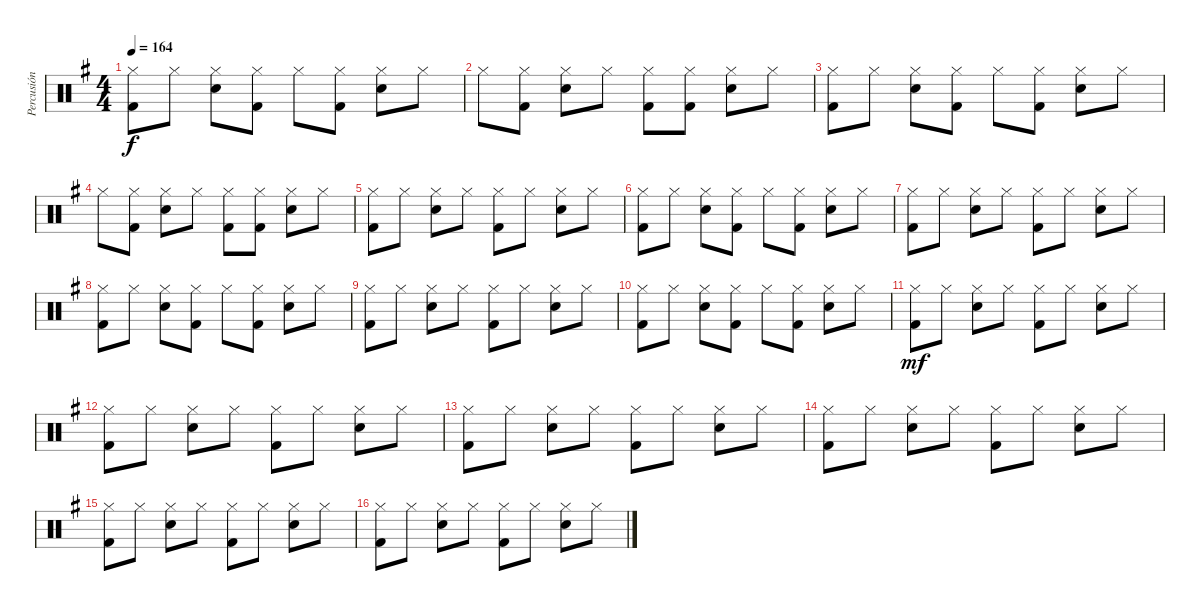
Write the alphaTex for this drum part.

\track ("Percusión" "Percusión") {instrument percussion}
\staff {score}
\articulation defaults
\ts (4 4)
\tempo 164
\clef neutral
\ks g
("Hi-Hat (closed)" "Kick (hit) 2").8{dy f} "Hi-Hat (closed)".8 ("Hi-Hat (closed)" "Electric Snare (hit)").8 ("Hi-Hat (closed)" "Kick (hit) 2").8 "Hi-Hat (closed)".8 ("Hi-Hat (closed)" "Kick (hit) 2").8 ("Hi-Hat (closed)" "Electric Snare (hit)").8 "Hi-Hat (closed)".8 |
"Hi-Hat (closed)".8 ("Hi-Hat (closed)" "Kick (hit) 2").8 ("Hi-Hat (closed)" "Electric Snare (hit)").8 "Hi-Hat (closed)".8 ("Hi-Hat (closed)" "Kick (hit) 2").8 ("Hi-Hat (closed)" "Kick (hit) 2").8 ("Hi-Hat (closed)" "Electric Snare (hit)").8 "Hi-Hat (closed)".8 |
("Hi-Hat (closed)" "Kick (hit) 2").8 "Hi-Hat (closed)".8 ("Hi-Hat (closed)" "Electric Snare (hit)").8 ("Hi-Hat (closed)" "Kick (hit) 2").8 "Hi-Hat (closed)".8 ("Hi-Hat (closed)" "Kick (hit) 2").8 ("Hi-Hat (closed)" "Electric Snare (hit)").8 "Hi-Hat (closed)".8 |
"Hi-Hat (closed)".8 ("Hi-Hat (closed)" "Kick (hit) 2").8 ("Hi-Hat (closed)" "Electric Snare (hit)").8 "Hi-Hat (closed)".8 ("Hi-Hat (closed)" "Kick (hit) 2").8 ("Hi-Hat (closed)" "Kick (hit) 2").8 ("Hi-Hat (closed)" "Electric Snare (hit)").8 "Hi-Hat (closed)".8 |
("Hi-Hat (closed)" "Kick (hit) 2").8 "Hi-Hat (closed)".8 ("Hi-Hat (closed)" "Electric Snare (hit)").8 "Hi-Hat (closed)".8 ("Hi-Hat (closed)" "Kick (hit) 2").8 "Hi-Hat (closed)".8 ("Hi-Hat (closed)" "Electric Snare (hit)").8 "Hi-Hat (closed)".8 |
("Hi-Hat (closed)" "Kick (hit) 2").8 "Hi-Hat (closed)".8 ("Hi-Hat (closed)" "Electric Snare (hit)").8 ("Hi-Hat (closed)" "Kick (hit) 2").8 "Hi-Hat (closed)".8 ("Hi-Hat (closed)" "Kick (hit) 2").8 ("Hi-Hat (closed)" "Electric Snare (hit)").8 "Hi-Hat (closed)".8 |
("Hi-Hat (closed)" "Kick (hit) 2").8 "Hi-Hat (closed)".8 ("Hi-Hat (closed)" "Electric Snare (hit)").8 "Hi-Hat (closed)".8 ("Hi-Hat (closed)" "Kick (hit) 2").8 "Hi-Hat (closed)".8 ("Hi-Hat (closed)" "Electric Snare (hit)").8 "Hi-Hat (closed)".8 |
("Hi-Hat (closed)" "Kick (hit) 2").8 "Hi-Hat (closed)".8 ("Hi-Hat (closed)" "Electric Snare (hit)").8 ("Hi-Hat (closed)" "Kick (hit) 2").8 "Hi-Hat (closed)".8 ("Hi-Hat (closed)" "Kick (hit) 2").8 ("Hi-Hat (closed)" "Electric Snare (hit)").8 "Hi-Hat (closed)".8 |
("Hi-Hat (closed)" "Kick (hit) 2").8 "Hi-Hat (closed)".8 ("Hi-Hat (closed)" "Electric Snare (hit)").8 "Hi-Hat (closed)".8 ("Hi-Hat (closed)" "Kick (hit) 2").8 "Hi-Hat (closed)".8 ("Hi-Hat (closed)" "Electric Snare (hit)").8 "Hi-Hat (closed)".8 |
("Hi-Hat (closed)" "Kick (hit) 2").8 "Hi-Hat (closed)".8 ("Hi-Hat (closed)" "Electric Snare (hit)").8 ("Hi-Hat (closed)" "Kick (hit) 2").8 "Hi-Hat (closed)".8 ("Hi-Hat (closed)" "Kick (hit) 2").8 ("Hi-Hat (closed)" "Electric Snare (hit)").8 "Hi-Hat (closed)".8 |
("Hi-Hat (closed)" "Kick (hit) 2").8{dy mf} "Hi-Hat (closed)".8 ("Hi-Hat (closed)" "Electric Snare (hit)").8 "Hi-Hat (closed)".8 ("Hi-Hat (closed)" "Kick (hit) 2").8 "Hi-Hat (closed)".8 ("Hi-Hat (closed)" "Electric Snare (hit)").8 "Hi-Hat (closed)".8 |
("Hi-Hat (closed)" "Kick (hit) 2").8 "Hi-Hat (closed)".8 ("Hi-Hat (closed)" "Electric Snare (hit)").8 "Hi-Hat (closed)".8 ("Hi-Hat (closed)" "Kick (hit) 2").8 "Hi-Hat (closed)".8 ("Hi-Hat (closed)" "Electric Snare (hit)").8 "Hi-Hat (closed)".8 |
("Hi-Hat (closed)" "Kick (hit) 2").8 "Hi-Hat (closed)".8 ("Hi-Hat (closed)" "Electric Snare (hit)").8 "Hi-Hat (closed)".8 ("Hi-Hat (closed)" "Kick (hit) 2").8 "Hi-Hat (closed)".8 ("Hi-Hat (closed)" "Electric Snare (hit)").8 "Hi-Hat (closed)".8 |
("Hi-Hat (closed)" "Kick (hit) 2").8 "Hi-Hat (closed)".8 ("Hi-Hat (closed)" "Electric Snare (hit)").8 "Hi-Hat (closed)".8 ("Hi-Hat (closed)" "Kick (hit) 2").8 "Hi-Hat (closed)".8 ("Hi-Hat (closed)" "Electric Snare (hit)").8 "Hi-Hat (closed)".8 |
("Hi-Hat (closed)" "Kick (hit) 2").8 "Hi-Hat (closed)".8 ("Hi-Hat (closed)" "Electric Snare (hit)").8 "Hi-Hat (closed)".8 ("Hi-Hat (closed)" "Kick (hit) 2").8 "Hi-Hat (closed)".8 ("Hi-Hat (closed)" "Electric Snare (hit)").8 "Hi-Hat (closed)".8 |
("Hi-Hat (closed)" "Kick (hit) 2").8 "Hi-Hat (closed)".8 ("Hi-Hat (closed)" "Electric Snare (hit)").8 "Hi-Hat (closed)".8 ("Hi-Hat (closed)" "Kick (hit) 2").8 "Hi-Hat (closed)".8 ("Hi-Hat (closed)" "Electric Snare (hit)").8 "Hi-Hat (closed)".8
